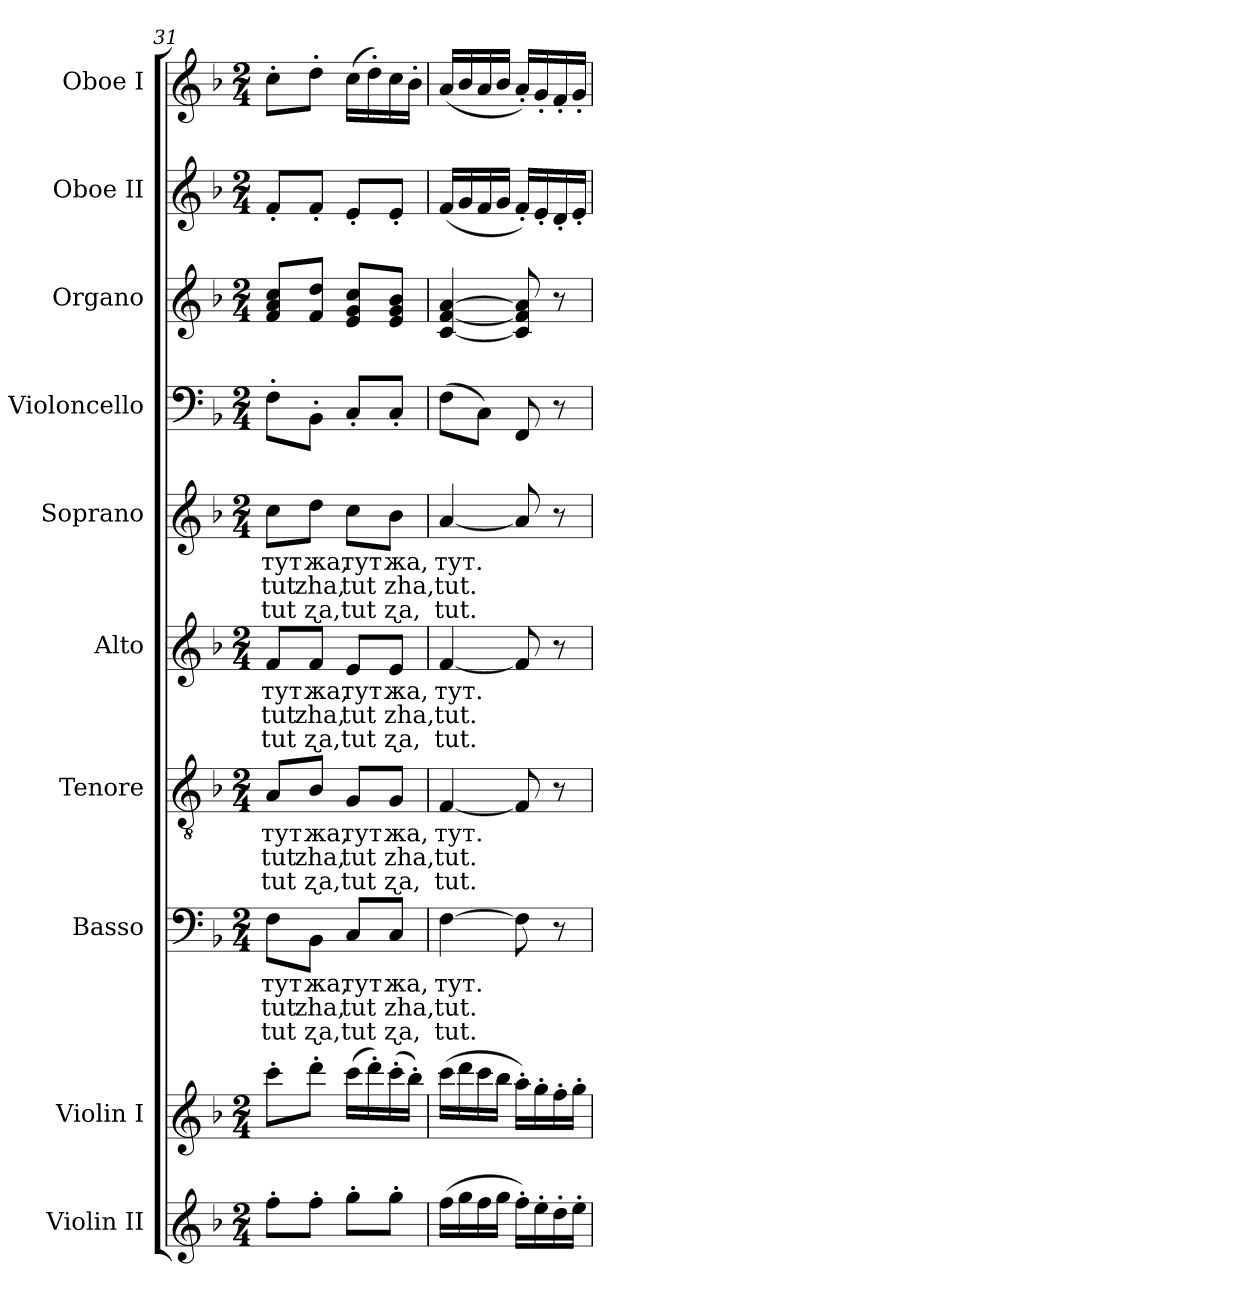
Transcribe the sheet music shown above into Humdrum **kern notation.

**kern	**kern	**kern	**text	**text	**text	**kern	**text	**text	**text	**kern	**text	**text	**text	**kern	**text	**text	**text	**kern	**kern	**kern	**kern
*part10	*part9	*part8	*part8	*part8	*part8	*part7	*part7	*part7	*part7	*part6	*part6	*part6	*part6	*part5	*part5	*part5	*part5	*part4	*part3	*part2	*part1
*staff10	*staff9	*staff8	*staff8	*staff8	*staff8	*staff7	*staff7	*staff7	*staff7	*staff6	*staff6	*staff6	*staff6	*staff5	*staff5	*staff5	*staff5	*staff4	*staff3	*staff2	*staff1
*I"Violin II	*I"Violin I	*I"Basso	*	*	*	*I"Tenore	*	*	*	*I"Alto	*	*	*	*I"Soprano	*	*	*	*I"Violoncello	*I"Organo	*I"Oboe II	*I"Oboe I
*	*	*	*	*	*	*	*	*	*	*I'A.	*	*	*	*	*	*	*	*	*	*	*
*clefG2	*clefG2	*clefF4	*	*	*	*clefGv2	*	*	*	*clefG2	*	*	*	*clefG2	*	*	*	*clefF4	*clefG2	*clefG2	*clefG2
*	*	*	*	*	*	*ITrd7c12	*	*	*	*	*	*	*	*	*	*	*	*	*	*	*
*k[b-]	*k[b-]	*k[b-]	*	*	*	*k[b-]	*	*	*	*k[b-]	*	*	*	*k[b-]	*	*	*	*k[b-]	*k[b-]	*k[b-]	*k[b-]
*F:	*F:	*F:	*	*	*	*F:	*	*	*	*F:	*	*	*	*F:	*	*	*	*F:	*F:	*F:	*F:
*M2/4	*M2/4	*M2/4	*	*	*	*M2/4	*	*	*	*M2/4	*	*	*	*M2/4	*	*	*	*M2/4	*M2/4	*M2/4	*M2/4
=31	=31	=31	=31	=31	=31	=31	=31	=31	=31	=31	=31	=31	=31	=31	=31	=31	=31	=31	=31	=31	=31
!	!	!	!LO:LY:b:color=#000000	!LO:LY:b:color=#000000	!LO:LY:b:color=#000000	!	!	!	!	!	!	!	!	!	!	!	!	!	!	!	!
!	!	!	!	!	!	!	!LO:LY:b:color=#000000	!LO:LY:b:color=#000000	!LO:LY:b:color=#000000	!	!	!	!	!	!	!	!	!	!	!	!
!	!	!	!	!	!	!	!	!	!	!	!LO:LY:b:color=#000000	!LO:LY:b:color=#000000	!LO:LY:b:color=#000000	!	!	!	!	!	!	!	!
!	!	!	!	!	!	!	!	!	!	!	!	!	!	!	!LO:LY:b:color=#000000	!LO:LY:b:color=#000000	!LO:LY:b:color=#000000	!	!	!	!
8ff'i\L	8ccc'i\L	8Fi\L	тут	tut	tut	8AAi/L	тут	tut	tut	8fi/L	тут	tut	tut	8cci\L	тут	tut	tut	8F'i\L	8fi/ 8ai 8cciL	8f'i/L	8cc'i\L
!	!	!	!LO:LY:b:color=#000000	!LO:LY:b:color=#000000	!LO:LY:b:color=#000000	!	!	!	!	!	!	!	!	!	!	!	!	!	!	!	!
!	!	!	!	!	!	!	!LO:LY:b:color=#000000	!LO:LY:b:color=#000000	!LO:LY:b:color=#000000	!	!	!	!	!	!	!	!	!	!	!	!
!	!	!	!	!	!	!	!	!	!	!	!LO:LY:b:color=#000000	!LO:LY:b:color=#000000	!LO:LY:b:color=#000000	!	!	!	!	!	!	!	!
!	!	!	!	!	!	!	!	!	!	!	!	!	!	!	!LO:LY:b:color=#000000	!LO:LY:b:color=#000000	!LO:LY:b:color=#000000	!	!	!	!
8ff'i\J	8ddd'i\J	8BB-i\J	жа,	zha,	ʐa,	8BB-i/J	жа,	zha,	ʐa,	8fi/J	жа,	zha,	ʐa,	8ddi\J	жа,	zha,	ʐa,	8BB-'i\J	8fi/ 8ddiJ	8f'i/J	8dd'i\J
!	!	!	!LO:LY:b:color=#000000	!LO:LY:b:color=#000000	!LO:LY:b:color=#000000	!	!	!	!	!	!	!	!	!	!	!	!	!	!	!	!
!	!	!	!	!	!	!	!LO:LY:b:color=#000000	!LO:LY:b:color=#000000	!LO:LY:b:color=#000000	!	!	!	!	!	!	!	!	!	!	!	!
!	!	!	!	!	!	!	!	!	!	!	!LO:LY:b:color=#000000	!LO:LY:b:color=#000000	!LO:LY:b:color=#000000	!	!	!	!	!	!	!	!
!	!	!	!	!	!	!	!	!	!	!	!	!	!	!	!LO:LY:b:color=#000000	!LO:LY:b:color=#000000	!LO:LY:b:color=#000000	!	!	!	!
8gg'i\L	(16ccci\LL	8Ci/L	тут	tut	tut	8GGi/L	тут	tut	tut	8ei/L	тут	tut	tut	8cci\L	тут	tut	tut	8C'i/L	8ei/ 8gi 8cciL	8e'i/L	(16cci\LL
.	16ddd'i\)	.	.	.	.	.	.	.	.	.	.	.	.	.	.	.	.	.	.	.	16dd'i\)
!	!	!	!LO:LY:b:color=#000000	!LO:LY:b:color=#000000	!LO:LY:b:color=#000000	!	!	!	!	!	!	!	!	!	!	!	!	!	!	!	!
!	!	!	!	!	!	!	!LO:LY:b:color=#000000	!LO:LY:b:color=#000000	!LO:LY:b:color=#000000	!	!	!	!	!	!	!	!	!	!	!	!
!	!	!	!	!	!	!	!	!	!	!	!LO:LY:b:color=#000000	!LO:LY:b:color=#000000	!LO:LY:b:color=#000000	!	!	!	!	!	!	!	!
!	!	!	!	!	!	!	!	!	!	!	!	!	!	!	!LO:LY:b:color=#000000	!LO:LY:b:color=#000000	!LO:LY:b:color=#000000	!	!	!	!
8gg'i\J	(16ccc'i\	8Ci/J	жа,	zha,	ʐa,	8GGi/J	жа,	zha,	ʐa,	8ei/J	жа,	zha,	ʐa,	8b-i\J	жа,	zha,	ʐa,	8C'i/J	8ei/ 8gi 8b-iJ	8e'i/J	16cci\
.	16bb-'i\JJ)	.	.	.	.	.	.	.	.	.	.	.	.	.	.	.	.	.	.	.	16b-'i\JJ
=32	=32	=32	=32	=32	=32	=32	=32	=32	=32	=32	=32	=32	=32	=32	=32	=32	=32	=32	=32	=32	=32
!	!	!	!LO:LY:b:color=#000000	!LO:LY:b:color=#000000	!LO:LY:b:color=#000000	!	!	!	!	!	!	!	!	!	!	!	!	!	!	!	!
!	!	!	!	!	!	!	!LO:LY:b:color=#000000	!LO:LY:b:color=#000000	!LO:LY:b:color=#000000	!	!	!	!	!	!	!	!	!	!	!	!
!	!	!	!	!	!	!	!	!	!	!	!LO:LY:b:color=#000000	!LO:LY:b:color=#000000	!LO:LY:b:color=#000000	!	!	!	!	!	!	!	!
!	!	!	!	!	!	!	!	!	!	!	!	!	!	!	!LO:LY:b:color=#000000	!LO:LY:b:color=#000000	!LO:LY:b:color=#000000	!	!	!	!
(16ffi\LL	(16ccci\LL	[>4Fi\	тут.	tut.	tut.	[<4FFi/	тут.	tut.	tut.	[<4fi/	тут.	tut.	tut.	[<4ai/	тут.	tut.	tut.	(8Fi\L	[<4ci/ [<4fi [>4ai	(16fi/LL	(16ai/LL
16ggi\	16dddi\	.	.	.	.	.	.	.	.	.	.	.	.	.	.	.	.	.	.	16gi/	16b-i/
16ffi\	16ccci\	.	.	.	.	.	.	.	.	.	.	.	.	.	.	.	.	8Ci\J)	.	16fi/	16ai/
16ggi\JJ	16bb-i\JJ	.	.	.	.	.	.	.	.	.	.	.	.	.	.	.	.	.	.	16gi/JJ	16b-i/JJ
16ff'i\LL)	16aa'i\LL)	8Fi\]	.	.	.	8FFi/]	.	.	.	8fi/]	.	.	.	8ai/]	.	.	.	8FFi/	8ci/] 8fi] 8ai]	16f'i/LL)	16a'i/LL)
16ee'i\	16gg'i\	.	.	.	.	.	.	.	.	.	.	.	.	.	.	.	.	.	.	16e'i/	16g'i/
16dd'i\	16ff'i\	8r	.	.	.	8r	.	.	.	8r	.	.	.	8r	.	.	.	8r	8r	16d'i/	16f'i/
16ee'i\JJ	16gg'i\JJ	.	.	.	.	.	.	.	.	.	.	.	.	.	.	.	.	.	.	16e'i/JJ	16g'i/JJ
=	=	=	=	=	=	=	=	=	=	=	=	=	=	=	=	=	=	=	=	=	=
*-	*-	*-	*-	*-	*-	*-	*-	*-	*-	*-	*-	*-	*-	*-	*-	*-	*-	*-	*-	*-	*-
